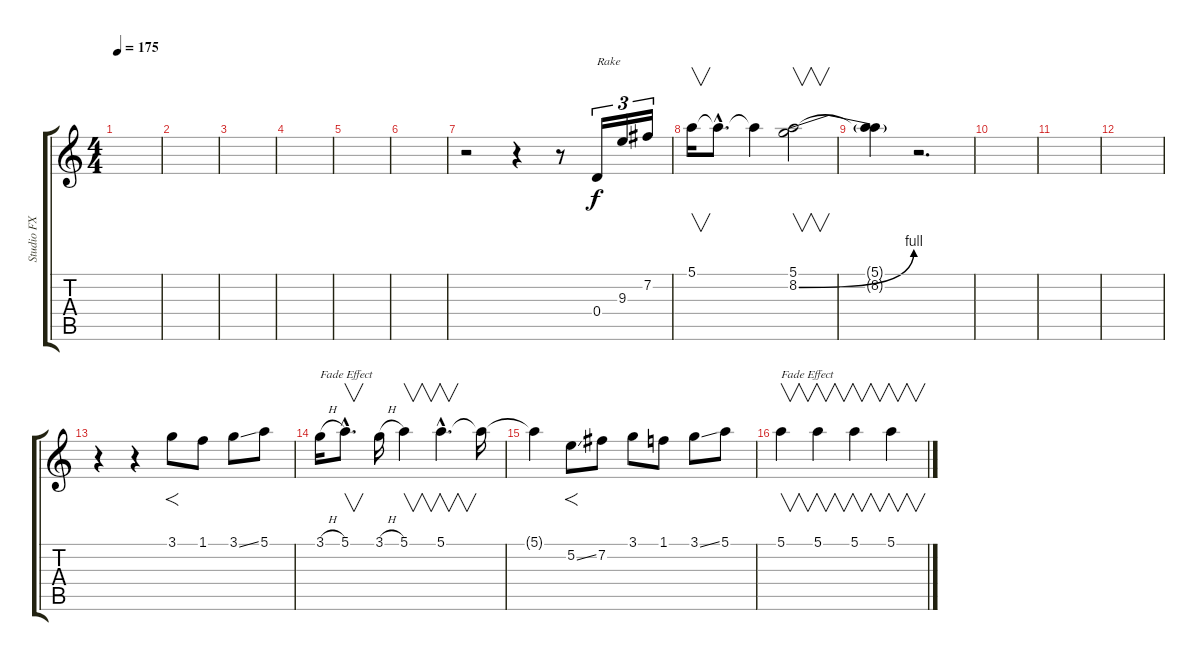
\track ("Studio FX" "Studio FX") {instrument distortionguitar}
\staff {score tabs}
\tuning (E4 B3 G3 D3 A2 E2) {hide}
\ts (4 4)
\tempo 175
\clef g2
\ks c
|
|
|
|
|
|
r.2 r.4 r.8 0.4.16{tu (3 2) txt "Rake" instrument ocarina} 9.3.16{tu (3 2)} 7.2.16{tu (3 2)} |
5.1.16{v} 5.1{hac t}.8{d} 5.1{t}.4 (5.1 8.2{be (bend 0 0 60 4)}).2{v volume 16 instrument orchestralharp} |
(5.1{t} 8.2{t}).4 r.2{d} |
|
|
|
r.4 r.4 3.1.8{f instrument piccolo} 1.1.8 3.1{ss}.8 5.1.8 |
3.1{h}.16{txt "Fade Effect" volume 0} 5.1{hac}.8{v d} 3.1{h}.16 5.1.4{v} 5.1{hac}.4{v d} 5.1{t}.16 |
5.1{t}.4 5.2{ss}.8{f volume 16} 7.2.8 3.1.8 1.1.8 3.1{ss}.8 5.1.8 |
5.1.4{v txt "Fade Effect" volume 0} 5.1.4{v} 5.1.4{v} 5.1.4{v}
